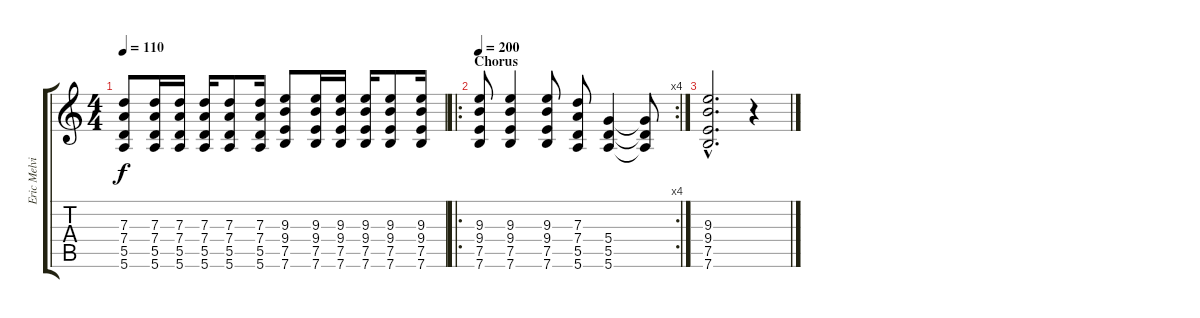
\track ("Eric Melvin" "Eric Melvi") {instrument overdrivenguitar}
\staff {score tabs}
\tuning (E4 B3 G3 D3 A2 E2) {hide}
\ts (4 4)
\tempo 110
\clef g2
\ks c
(7.3 7.4 5.5 5.6).8{dy f} (7.3 7.4 5.5 5.6).16 (7.3 7.4 5.5 5.6).16 (7.3 7.4 5.5 5.6).16 (7.3 7.4 5.5 5.6).8 (7.3 7.4 5.5 5.6).16 (9.3 9.4 7.5 7.6).8 (9.3 9.4 7.5 7.6).16 (9.3 9.4 7.5 7.6).16 (9.3 9.4 7.5 7.6).16 (9.3 9.4 7.5 7.6).8 (9.3 9.4 7.5 7.6).16 |
\ro
\rc 4
\section ("" "Chorus")
\tempo 200
(9.3 9.4 7.5 7.6).8 (9.3 9.4 7.5 7.6).4 (9.3 9.4 7.5 7.6).8 (7.3 7.4 5.5 5.6).8 (5.4 5.5 5.6).4 (5.4{t} 5.5{t} 5.6{t}).8 |
(9.3{hac} 9.4{hac} 7.5{hac} 7.6{hac}).2{d} r.4
